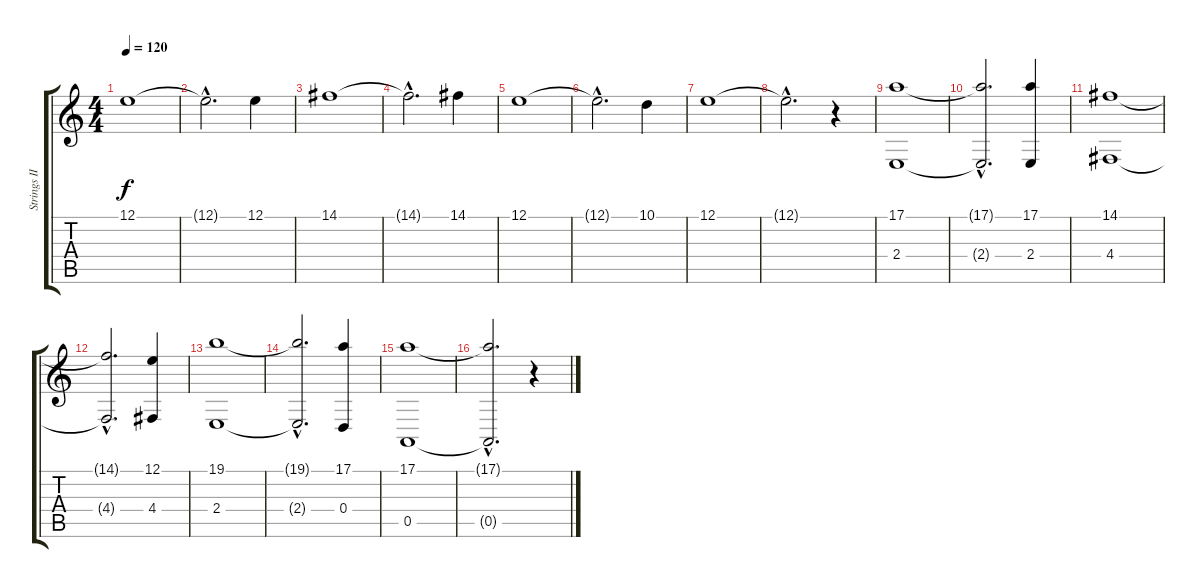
\track ("Strings II" "Strings II") {instrument stringensemble2}
\staff {score tabs}
\tuning (E4 B3 G3 D3 A2 E2) {hide}
\ts (4 4)
\tempo 120
\clef g2
\ks c
12.1.1{dy f} |
12.1{hac t}.2{d} 12.1.4 |
14.1.1 |
14.1{hac t}.2{d} 14.1.4 |
12.1.1 |
12.1{hac t}.2{d} 10.1.4 |
12.1.1 |
12.1{hac t}.2{d} r.4 |
(17.1 2.4).1 |
(17.1{hac t} 2.4{hac t}).2{d} (17.1 2.4).4 |
(14.1 4.4).1 |
(14.1{hac t} 4.4{hac t}).2{d} (12.1 4.4).4 |
(19.1 2.4).1 |
(19.1{hac t} 2.4{hac t}).2{d} (17.1 0.4).4 |
(17.1 0.5).1 |
(17.1{hac t} 0.5{hac t}).2{d} r.4
